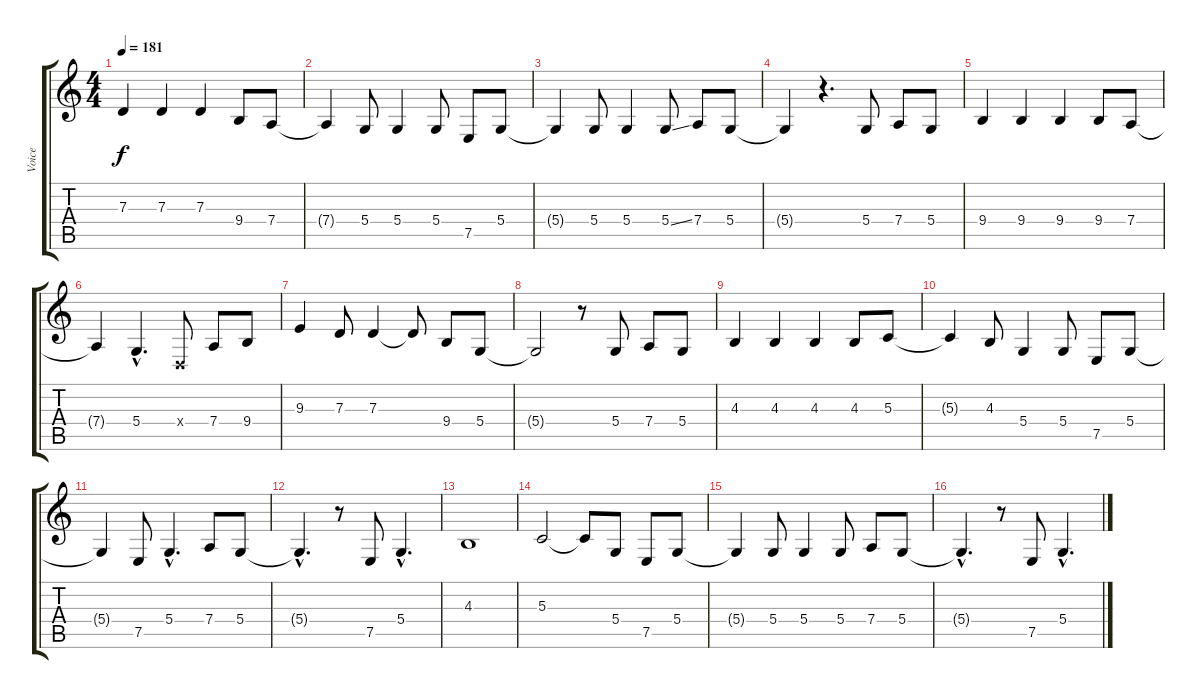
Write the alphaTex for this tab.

\track ("Voice" "Voice") {instrument clarinet}
\staff {score tabs}
\tuning (E4 B3 G3 D3 A2 E2) {hide}
\ts (4 4)
\tempo 181
\clef g2
\ks c
7.3.4{dy f} 7.3.4 7.3.4 9.4.8 7.4.8 |
7.4{t}.4 5.4.8 5.4.4 5.4.8 7.5.8 5.4.8 |
5.4{t}.4 5.4.8 5.4.4 5.4{ss}.8 7.4.8 5.4.8 |
5.4{t}.4 r.4{d} 5.4.8 7.4.8 5.4.8 |
9.4.4 9.4.4 9.4.4 9.4.8 7.4.8 |
7.4{t}.4 5.4{hac}.4{d} 0.4{x}.8 7.4.8 9.4.8 |
9.3.4 7.3.8 7.3.4 7.3{t}.8 9.4.8 5.4.8 |
5.4{t}.2 r.8 5.4.8 7.4.8 5.4.8 |
4.3.4 4.3.4 4.3.4 4.3.8 5.3.8 |
5.3{t}.4 4.3.8 5.4.4 5.4.8 7.5.8 5.4.8 |
5.4{t}.4 7.5.8 5.4{hac}.4{d} 7.4.8 5.4.8 |
5.4{hac t}.4{d} r.8 7.5.8 5.4{hac}.4{d} |
4.3.1 |
5.3.2 5.3{t}.8 5.4.8 7.5.8 5.4.8 |
5.4{t}.4 5.4.8 5.4.4 5.4.8 7.4.8 5.4.8 |
5.4{hac t}.4{d} r.8 7.5.8 5.4{hac}.4{d}
